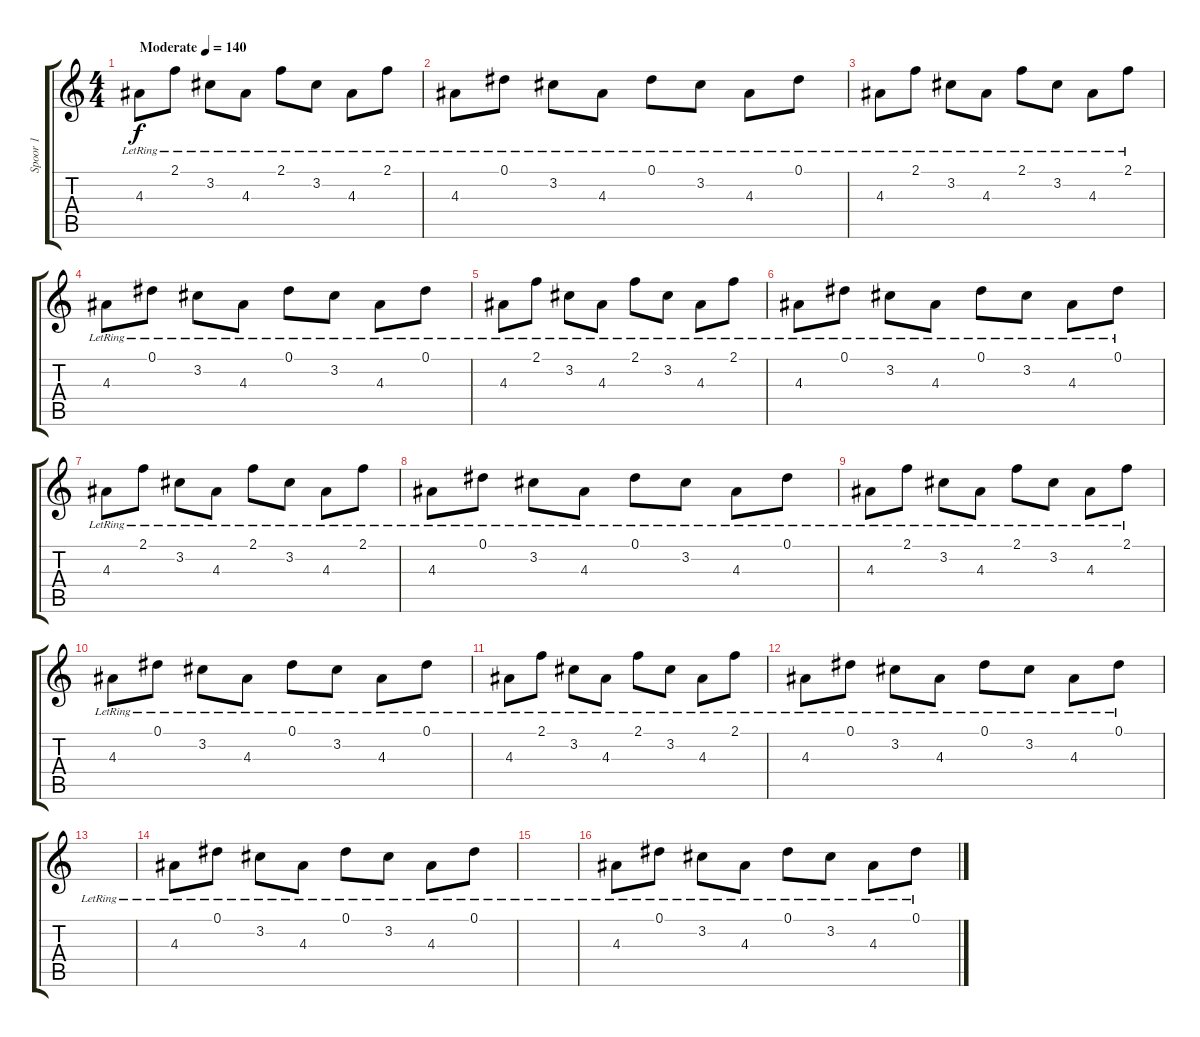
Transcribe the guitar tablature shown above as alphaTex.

\track ("Spoor 1" "Spoor 1") {instrument acousticguitarsteel}
\staff {score tabs}
\tuning (Eb4 Bb3 Gb3 Db3 Ab2 Eb2) {hide}
\ts (4 4)
\tempo (140 "Moderate")
\clef g2
\ks c
4.3{lr}.8{dy f instrument acousticguitarsteel} 2.1{lr}.8 3.2{lr}.8 4.3{lr}.8 2.1{lr}.8 3.2{lr}.8 4.3{lr}.8 2.1{lr}.8 |
4.3{lr}.8 0.1{lr}.8 3.2{lr}.8 4.3{lr}.8 0.1{lr}.8 3.2{lr}.8 4.3{lr}.8 0.1{lr}.8 |
4.3{lr}.8 2.1{lr}.8 3.2{lr}.8 4.3{lr}.8 2.1{lr}.8 3.2{lr}.8 4.3{lr}.8 2.1{lr}.8 |
4.3{lr}.8 0.1{lr}.8 3.2{lr}.8 4.3{lr}.8 0.1{lr}.8 3.2{lr}.8 4.3{lr}.8 0.1{lr}.8 |
4.3{lr}.8 2.1{lr}.8 3.2{lr}.8 4.3{lr}.8 2.1{lr}.8 3.2{lr}.8 4.3{lr}.8 2.1{lr}.8 |
4.3{lr}.8 0.1{lr}.8 3.2{lr}.8 4.3{lr}.8 0.1{lr}.8 3.2{lr}.8 4.3{lr}.8 0.1{lr}.8 |
4.3{lr}.8 2.1{lr}.8 3.2{lr}.8 4.3{lr}.8 2.1{lr}.8 3.2{lr}.8 4.3{lr}.8 2.1{lr}.8 |
4.3{lr}.8 0.1{lr}.8 3.2{lr}.8 4.3{lr}.8 0.1{lr}.8 3.2{lr}.8 4.3{lr}.8 0.1{lr}.8 |
4.3{lr}.8 2.1{lr}.8 3.2{lr}.8 4.3{lr}.8 2.1{lr}.8 3.2{lr}.8 4.3{lr}.8 2.1{lr}.8 |
4.3{lr}.8 0.1{lr}.8 3.2{lr}.8 4.3{lr}.8 0.1{lr}.8 3.2{lr}.8 4.3{lr}.8 0.1{lr}.8 |
4.3{lr}.8 2.1{lr}.8 3.2{lr}.8 4.3{lr}.8 2.1{lr}.8 3.2{lr}.8 4.3{lr}.8 2.1{lr}.8 |
4.3{lr}.8 0.1{lr}.8 3.2{lr}.8 4.3{lr}.8 0.1{lr}.8 3.2{lr}.8 4.3{lr}.8 0.1{lr}.8 |
|
4.3{lr}.8 0.1{lr}.8 3.2{lr}.8 4.3{lr}.8 0.1{lr}.8 3.2{lr}.8 4.3{lr}.8 0.1{lr}.8 |
|
4.3{lr}.8 0.1{lr}.8 3.2{lr}.8 4.3{lr}.8 0.1{lr}.8 3.2{lr}.8 4.3{lr}.8 0.1{lr}.8
